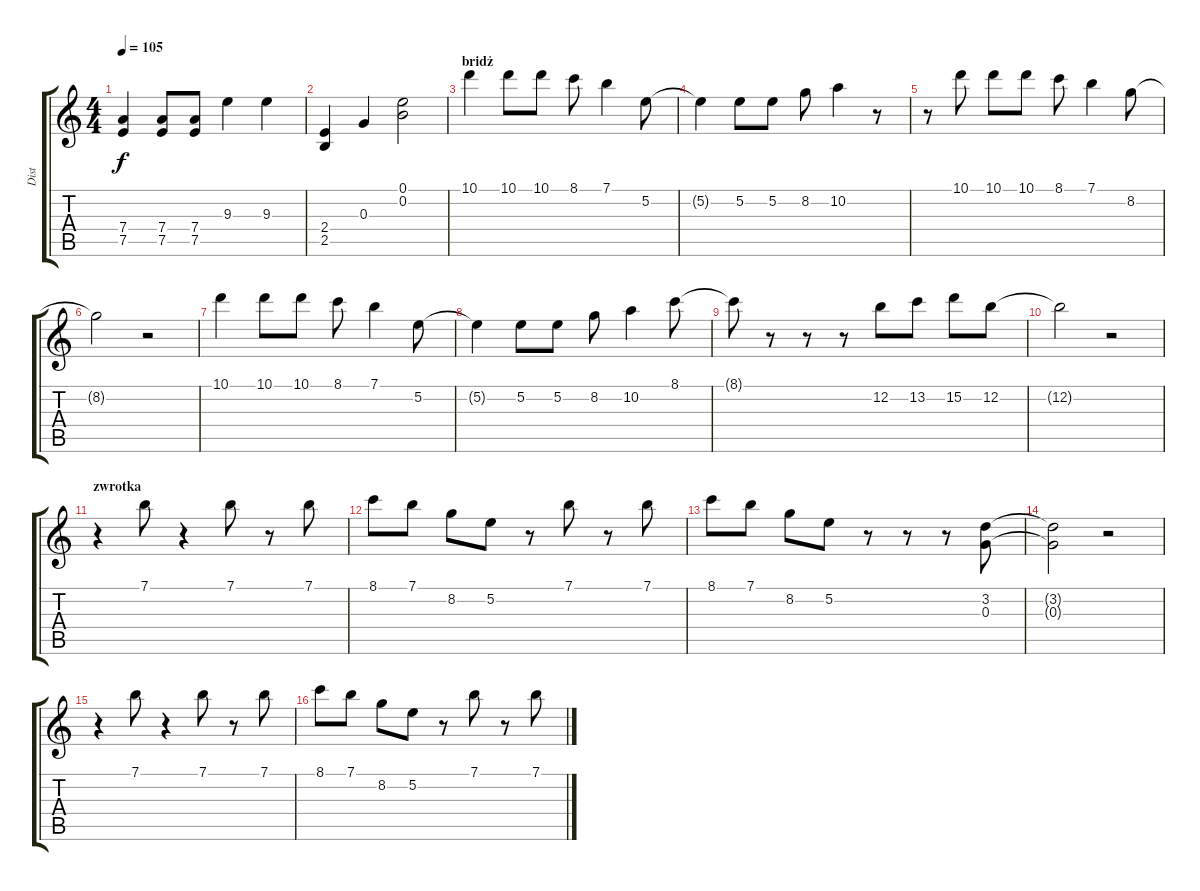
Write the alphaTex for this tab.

\track ("Dist" "Dist") {instrument distortionguitar}
\staff {score tabs}
\tuning (E4 B3 G3 D3 A2 E2) {hide}
\ts (4 4)
\tempo 105
\clef g2
\ks c
(7.4 7.5).4{dy f} (7.4 7.5).8 (7.4 7.5).8 9.3.4 9.3.4 |
(2.4 2.5).4 0.3.4 (0.1 0.2).2 |
\section ("" "bridż")
10.1.4 10.1.8 10.1.8 8.1.8 7.1.4 5.2.8 |
5.2{t}.4 5.2.8 5.2.8 8.2.8 10.2.4 r.8 |
r.8 10.1.8 10.1.8 10.1.8 8.1.8 7.1.4 8.2.8 |
8.2{t}.2 r.2 |
10.1.4 10.1.8 10.1.8 8.1.8 7.1.4 5.2.8 |
5.2{t}.4 5.2.8 5.2.8 8.2.8 10.2.4 8.1.8 |
8.1{t}.8 r.8 r.8 r.8 12.2.8 13.2.8 15.2.8 12.2.8 |
12.2{t}.2 r.2 |
\section ("" "zwrotka")
r.4 7.1.8 r.4 7.1.8 r.8 7.1.8 |
8.1.8 7.1.8 8.2.8 5.2.8 r.8 7.1.8 r.8 7.1.8 |
8.1.8 7.1.8 8.2.8 5.2.8 r.8 r.8 r.8 (3.2 0.3).8 |
(3.2{t} 0.3{t}).2 r.2 |
r.4 7.1.8 r.4 7.1.8 r.8 7.1.8 |
8.1.8 7.1.8 8.2.8 5.2.8 r.8 7.1.8 r.8 7.1.8
